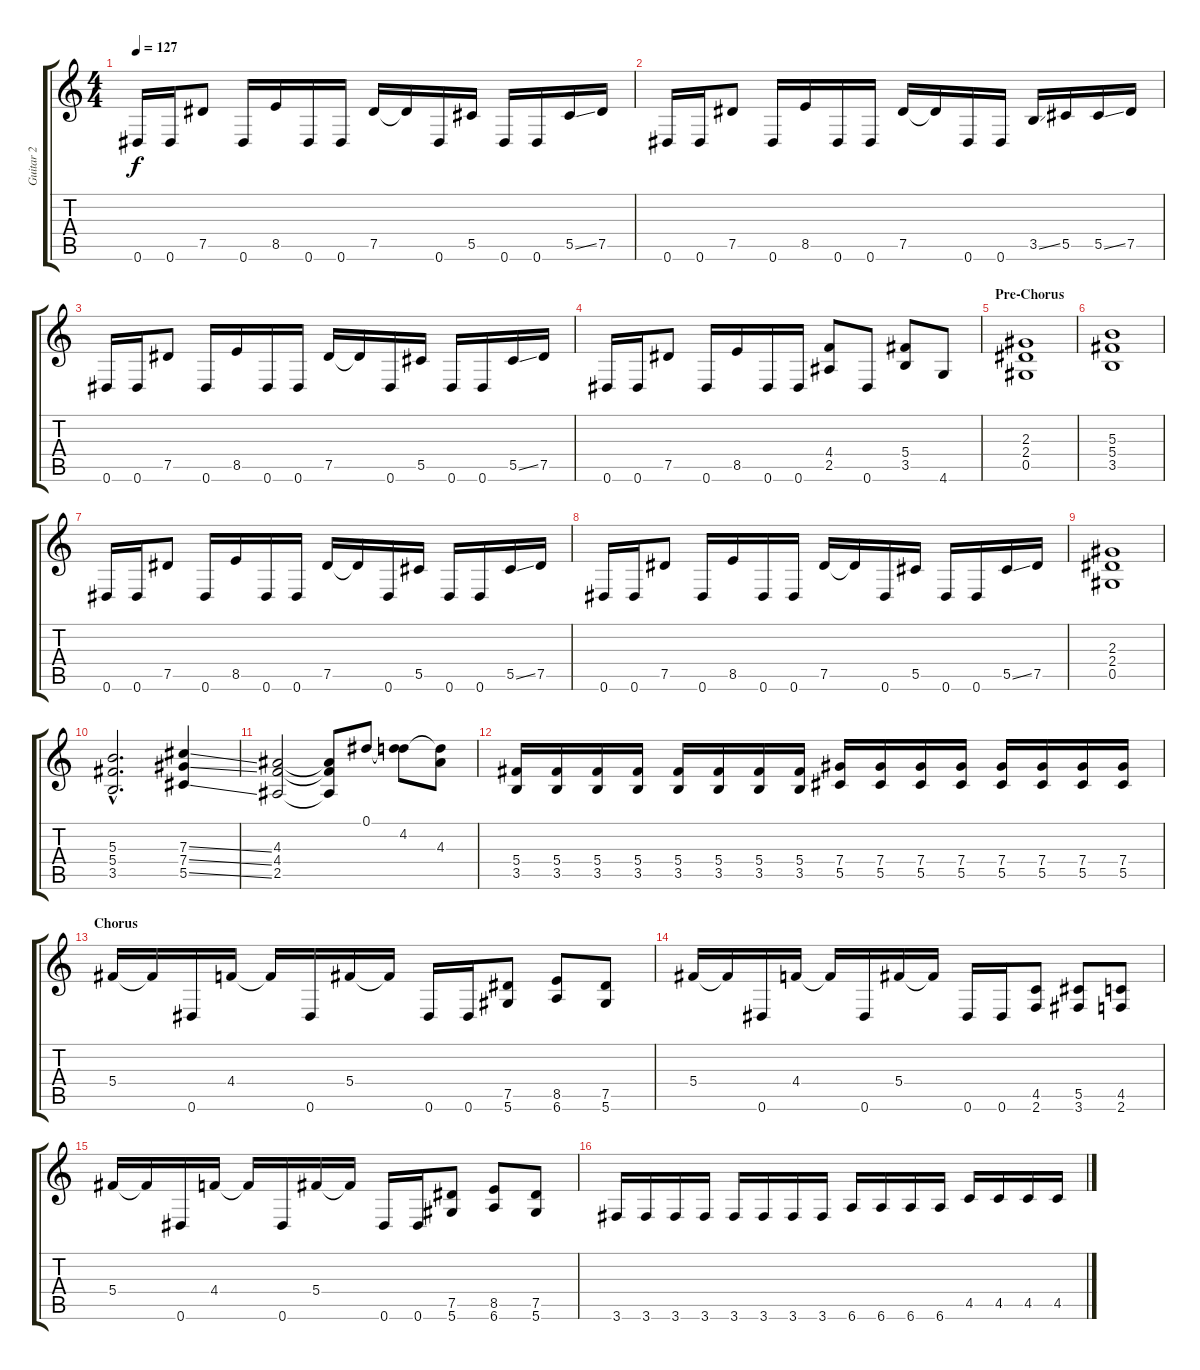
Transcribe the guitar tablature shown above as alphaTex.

\track ("Guitar 2" "Guitar 2") {instrument distortionguitar}
\staff {score tabs}
\tuning (Eb4 Bb3 Gb3 Db3 Ab2 Eb2) {hide}
\ts (4 4)
\tempo 127
\clef g2
\ks c
0.6.16{dy f} 0.6.16 7.5.8 0.6.16 8.5.16 0.6.16 0.6.16 7.5.16 7.5{t}.16 0.6.16 5.5.16 0.6.16 0.6.16 5.5{ss}.16 7.5.16 |
0.6.16 0.6.16 7.5.8 0.6.16 8.5.16 0.6.16 0.6.16 7.5.16 7.5{t}.16 0.6.16 0.6.16 3.5{ss}.16 5.5.16 5.5{ss}.16 7.5.16 |
0.6.16 0.6.16 7.5.8 0.6.16 8.5.16 0.6.16 0.6.16 7.5.16 7.5{t}.16 0.6.16 5.5.16 0.6.16 0.6.16 5.5{ss}.16 7.5.16 |
0.6.16 0.6.16 7.5.8 0.6.16 8.5.16 0.6.16 0.6.16 (4.4 2.5).8 0.6.8 (5.4 3.5).8 4.6.8 |
\section ("" "Pre-Chorus")
(2.3 2.4 0.5).1 |
(5.3 5.4 3.5).1 |
0.6.16 0.6.16 7.5.8 0.6.16 8.5.16 0.6.16 0.6.16 7.5.16 7.5{t}.16 0.6.16 5.5.16 0.6.16 0.6.16 5.5{ss}.16 7.5.16 |
0.6.16 0.6.16 7.5.8 0.6.16 8.5.16 0.6.16 0.6.16 7.5.16 7.5{t}.16 0.6.16 5.5.16 0.6.16 0.6.16 5.5{ss}.16 7.5.16 |
(2.3 2.4 0.5).1 |
(5.3{hac} 5.4{hac} 3.5{hac}).2{d} (7.3{ss} 7.4{ss} 5.5{ss}).4 |
(4.3 4.4 2.5).2 (4.3{t} 4.4{t} 2.5{t}).8 0.1.8 (0.1{t} 4.2).8 (4.2{t} 4.3).8 |
(5.4 3.5).16 (5.4 3.5).16 (5.4 3.5).16 (5.4 3.5).16 (5.4 3.5).16 (5.4 3.5).16 (5.4 3.5).16 (5.4 3.5).16 (7.4 5.5).16 (7.4 5.5).16 (7.4 5.5).16 (7.4 5.5).16 (7.4 5.5).16 (7.4 5.5).16 (7.4 5.5).16 (7.4 5.5).16 |
\section ("" "Chorus")
5.4.16 5.4{t}.16 0.6.16 4.4.16 4.4{t}.16 0.6.16 5.4.16 5.4{t}.16 0.6.16 0.6.16 (7.5 5.6).8 (8.5 6.6).8 (7.5 5.6).8 |
5.4.16 5.4{t}.16 0.6.16 4.4.16 4.4{t}.16 0.6.16 5.4.16 5.4{t}.16 0.6.16 0.6.16 (4.5 2.6).8 (5.5 3.6).8 (4.5 2.6).8 |
5.4.16 5.4{t}.16 0.6.16 4.4.16 4.4{t}.16 0.6.16 5.4.16 5.4{t}.16 0.6.16 0.6.16 (7.5 5.6).8 (8.5 6.6).8 (7.5 5.6).8 |
3.6.16 3.6.16 3.6.16 3.6.16 3.6.16 3.6.16 3.6.16 3.6.16 6.6.16 6.6.16 6.6.16 6.6.16 4.5.16 4.5.16 4.5.16 4.5.16
